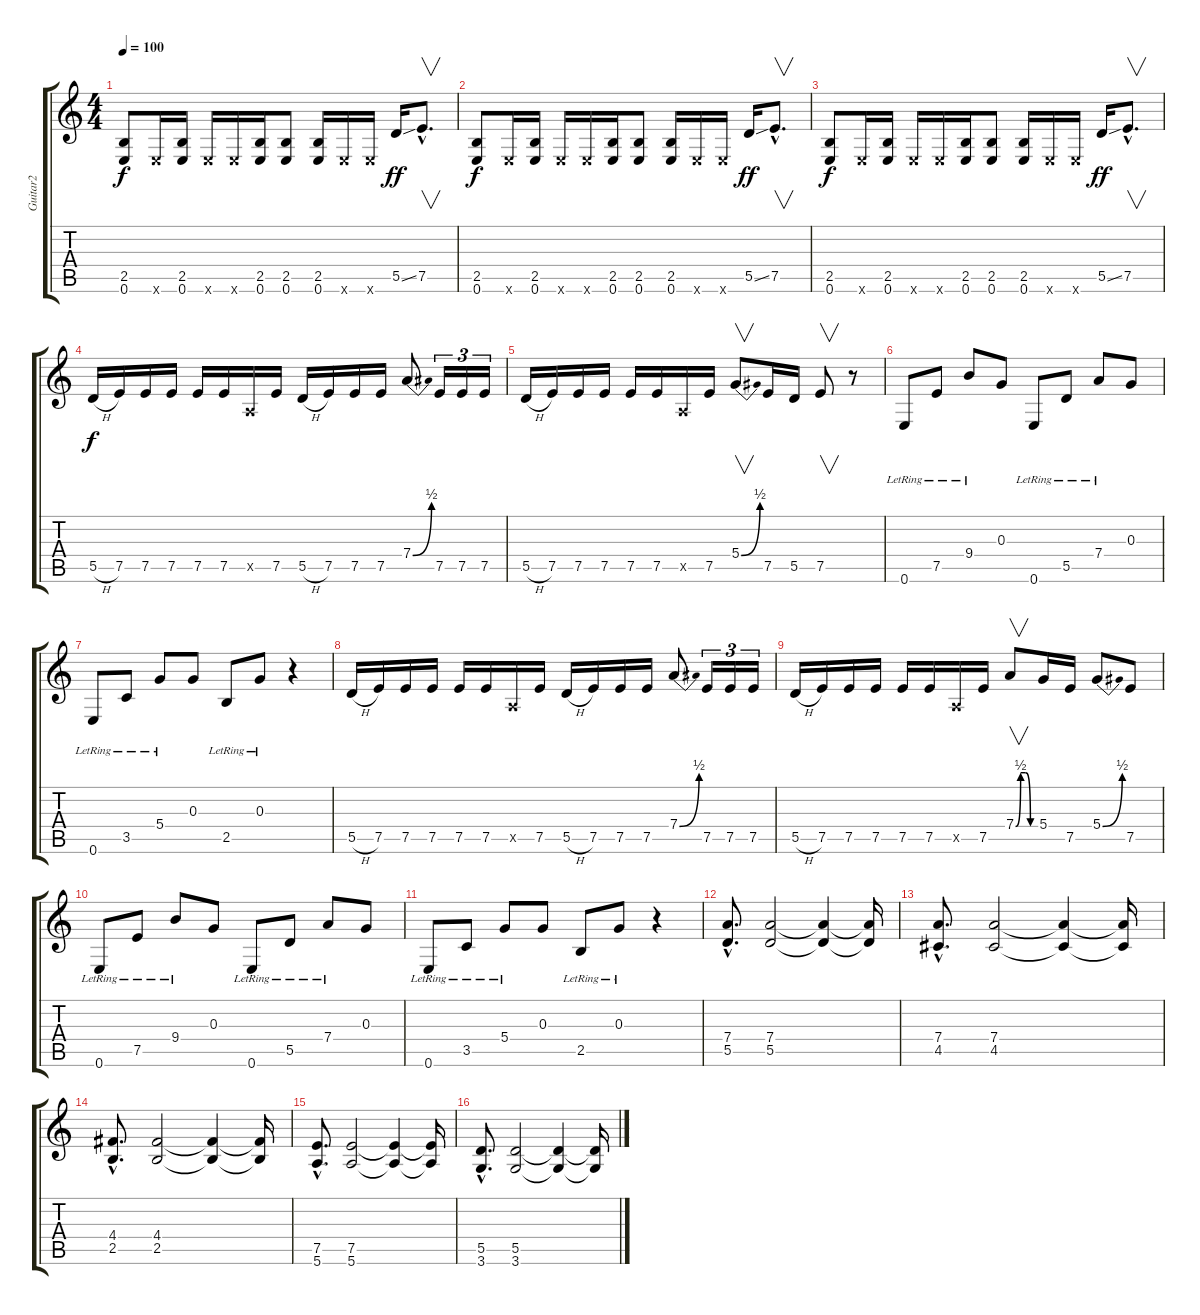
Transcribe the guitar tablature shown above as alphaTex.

\track ("Guitar2" "Guitar2") {instrument overdrivenguitar}
\staff {score tabs}
\tuning (E4 B3 G3 D3 A2 E2) {hide}
\ts (4 4)
\tempo 100
\clef g2
\ks c
(2.5 0.6).8{dy f} 0.6{x}.16 (2.5 0.6).16 0.6{x}.16 0.6{x}.16 (2.5 0.6).16 (2.5 0.6).8 (2.5 0.6).16 0.6{x}.16 0.6{x}.16 5.5{ss}.16{dy ff} 7.5{hac}.8{v d} |
(2.5 0.6).8{dy f} 0.6{x}.16 (2.5 0.6).16 0.6{x}.16 0.6{x}.16 (2.5 0.6).16 (2.5 0.6).8 (2.5 0.6).16 0.6{x}.16 0.6{x}.16 5.5{ss}.16{dy ff} 7.5{hac}.8{v d} |
(2.5 0.6).8{dy f} 0.6{x}.16 (2.5 0.6).16 0.6{x}.16 0.6{x}.16 (2.5 0.6).16 (2.5 0.6).8 (2.5 0.6).16 0.6{x}.16 0.6{x}.16 5.5{ss}.16{dy ff} 7.5{hac}.8{v d} |
5.5{h}.16{dy f instrument overdrivenguitar} 7.5.16 7.5.16 7.5.16 7.5.16 7.5.16 0.5{x}.16 7.5.16 5.5{h}.16 7.5.16 7.5.16 7.5.16 7.4{be (bend 0 0 60 2)}.8 7.5.16{tu (3 2)} 7.5.16{tu (3 2)} 7.5.16{tu (3 2)} |
5.5{h}.16 7.5.16 7.5.16 7.5.16 7.5.16 7.5.16 0.5{x}.16 7.5.16 5.4{be (bend 0 0 60 2)}.8{v} 7.5.16 5.5.16 7.5.8{v} r.8 |
0.6{lr}.8{instrument acousticguitarsteel} 7.5{lr}.8 9.4{lr}.8 0.3.8 0.6{lr}.8 5.5{lr}.8 7.4{lr}.8 0.3.8 |
0.6{lr}.8 3.5{lr}.8 5.4{lr}.8 0.3.8 2.5{lr}.8 0.3{lr}.8 r.4 |
5.5{h}.16{instrument overdrivenguitar} 7.5.16 7.5.16 7.5.16 7.5.16 7.5.16 0.5{x}.16 7.5.16 5.5{h}.16 7.5.16 7.5.16 7.5.16 7.4{be (bend 0 0 60 2)}.8 7.5.16{tu (3 2)} 7.5.16{tu (3 2)} 7.5.16{tu (3 2)} |
5.5{h}.16 7.5.16 7.5.16 7.5.16 7.5.16 7.5.16 0.5{x}.16 7.5.16 7.4{be (custom 0 0 15 2 30 2 45 0 60 0)}.8{v} 5.4.16 7.5.16 5.4{be (bend 0 0 60 2)}.8 7.5.8 |
0.6{lr}.8{instrument acousticguitarsteel} 7.5{lr}.8 9.4{lr}.8 0.3.8 0.6{lr}.8 5.5{lr}.8 7.4{lr}.8 0.3.8 |
0.6{lr}.8 3.5{lr}.8 5.4{lr}.8 0.3.8 2.5{lr}.8 0.3{lr}.8 r.4 |
(7.4{hac} 5.5{hac}).8{d instrument overdrivenguitar} (7.4 5.5).2 (7.4{t} 5.5{t}).4 (7.4{t} 5.5{t}).16 |
(7.4{hac} 4.5{hac}).8{d} (7.4 4.5).2 (7.4{t} 4.5{t}).4 (7.4{t} 4.5{t}).16 |
(4.4{hac} 2.5{hac}).8{d} (4.4 2.5).2 (4.4{t} 2.5{t}).4 (4.4{t} 2.5{t}).16 |
(7.5{hac} 5.6{hac}).8{d} (7.5 5.6).2 (7.5{t} 5.6{t}).4 (7.5{t} 5.6{t}).16 |
(5.5{hac} 3.6{hac}).8{d} (5.5 3.6).2 (5.5{t} 3.6{t}).4 (5.5{t} 3.6{t}).16
